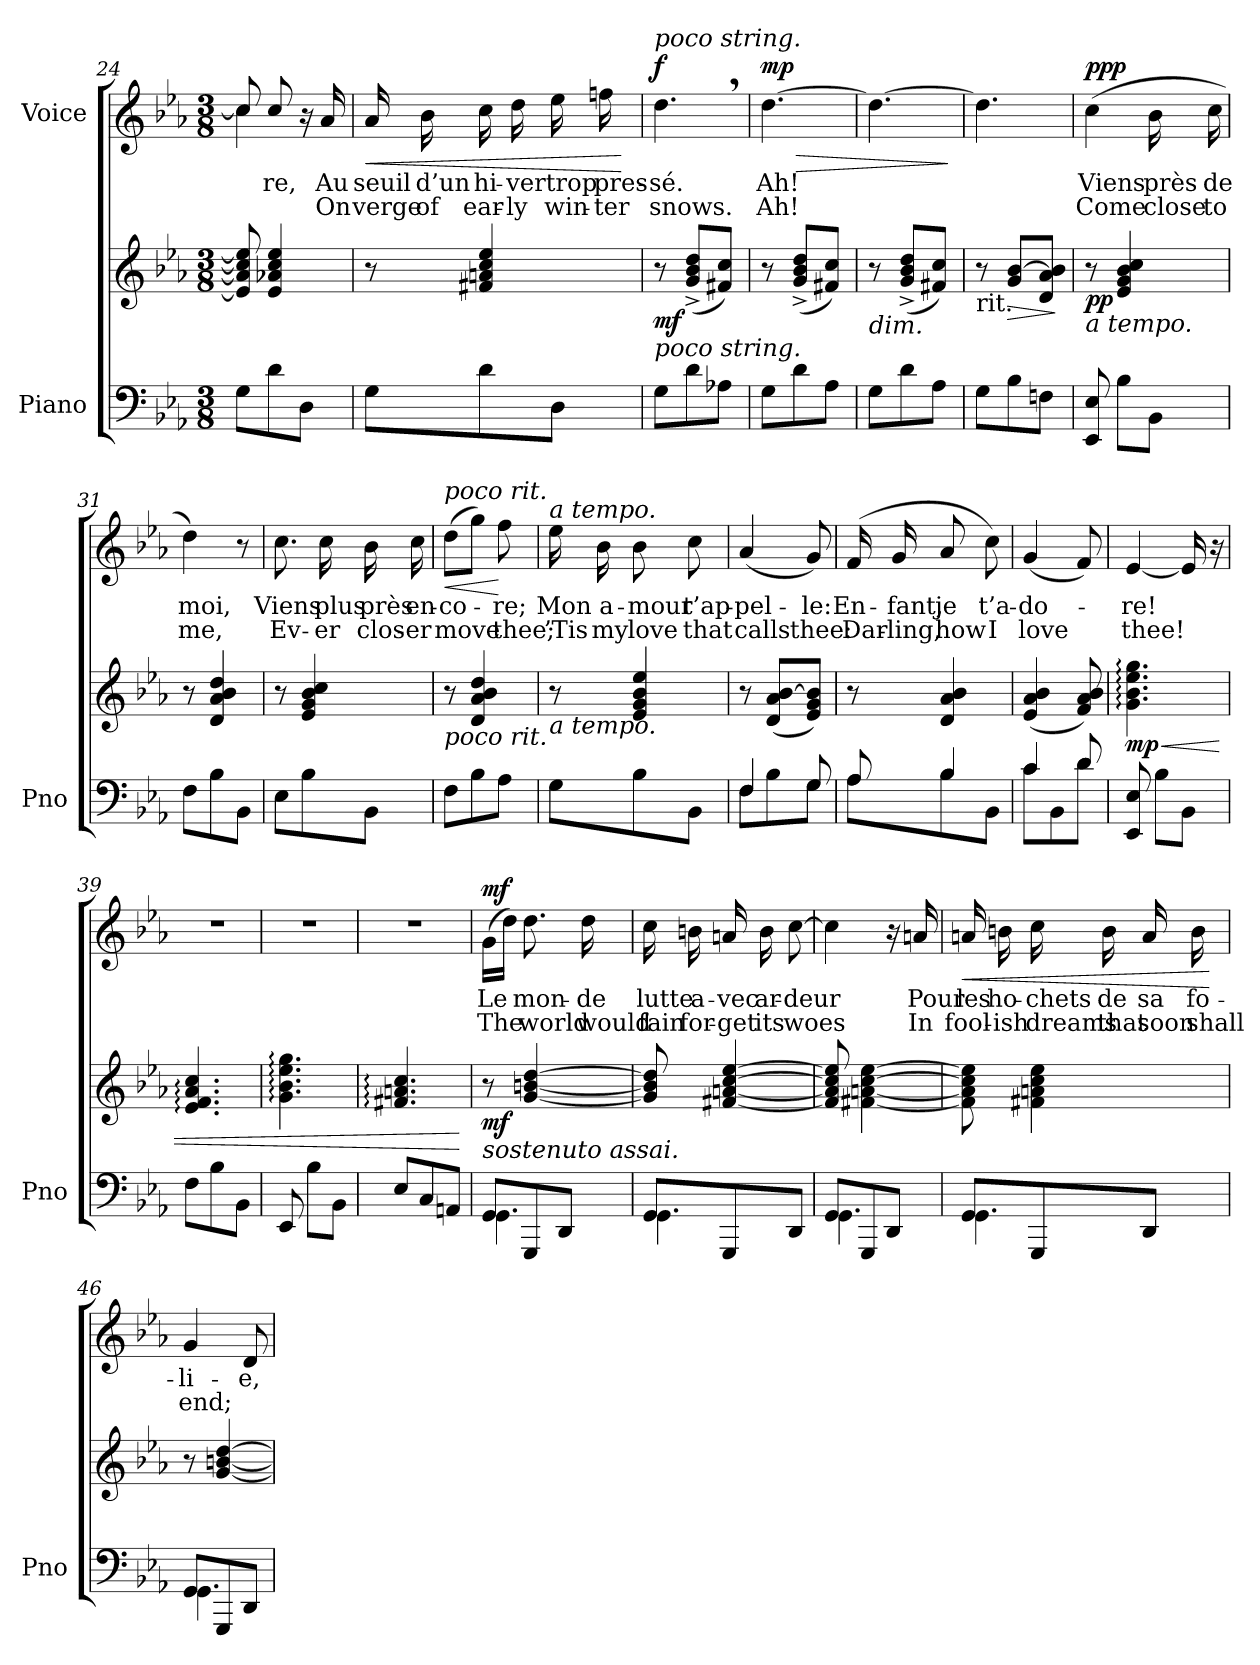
**kern	**kern	**dynam	**kern	**text	**text	**dynam
*part2	*part2	*part2	*part1	*part1	*part1	*part1
*staff3	*staff2	*staff2/3	*staff1	*staff1	*staff1	*staff1
*I"Piano	*	*	*I"Voice	*	*	*
*I'Pno	*	*	*	*	*	*
*clefF4	*clefG2	*	*clefG2	*	*	*
*k[b-e-a-]	*k[b-e-a-]	*	*k[b-e-a-]	*	*	*
*M3/8	*M3/8	*	*M3/8	*	*	*
=24	=24	=24	=24	=24	=24	=24
*	*	*	*^	*	*	*
8G\L	8e-/] 8a-/] 8cc/] 8ee-/]	.	8cc/]	4cc\	.	.	.
!	!	!	!	!	!LO:LY:b	!	!
8d\	4e-/ 4a-X/ 4cc/ 4ee-/	.	8cc/	.	-re,	.	.
8D\J	.	.	16r	8ryy	.	.	.
!	!	!	!	!	!LO:LY:b	!LO:LY:b	!
.	.	.	16a-/	.	Au	On	.
*	*	*	*v	*v	*	*	*
!!LO:LB:g=z
=25	=25	=25	=25	=25	=25	=25
!	!	!	!	!LO:LY:b	!LO:LY:b	!LO:HP:b
8G\L	8r	.	16a-/	seuil	verge	<
!	!	!	!	!LO:LY:b	!LO:LY:b	!
.	.	.	16b-\	d’un	of	.
!	!	!	!	!LO:LY:b	!LO:LY:b	!
8d\	4f#X/ 4an/ 4cc/ 4ee-/	.	16cc\	hi-	ear-	.
!	!	!	!	!LO:LY:b	!LO:LY:b	!
.	.	.	16dd\	-ver	-ly	.
!	!	!	!	!LO:LY:b	!LO:LY:b	!
8D\J	.	.	16ee-\	trop	win-	.
!	!	!	!	!LO:LY:b	!LO:LY:b	!
.	.	.	16ffn\	pres-	-ter	.
.	.	.	.	.	.	[
=26	=26	=26	=26	=26	=26	=26
*	*	*	*MM80	*	*	*
!	!	!	!LO:TX:a:i:t=poco string.	!	!	!
!	!LO:TX:b:i:t=poco string.	!	!	!	!	!
!	!	!LO:DY:b	!	!LO:LY:b	!LO:LY:b	!LO:DY:a
8G\L	8r	mf	4.dd,\	-sé.	snows.	f
8d\	(<8g/^ 8b-/^ 8dd/^L	.	.	.	.	.
8A-X\J	8f#X/ 8cc/J)	.	.	.	.	.
=27	=27	=27	=27	=27	=27	=27
!	!	!	!	!LO:LY:b	!LO:LY:b	!LO:HP:b
!	!	!	!	!	!	!LO:DY:n=1:a
8G\L	8r	.	[4.dd\	Ah!	Ah!	> mp
8d\	(<8g/^ 8b-/^ 8dd/^L	.	.	.	.	.
8A-\J	8f#X/ 8cc/J)	.	.	.	.	.
=28	=28	=28	=28	=28	=28	=28
!	!LO:TX:b:i:t=dim.	!	!	!	!	!
8G\L	8r	.	4.dd\_	.	.	.
8d\	(<8g/^ 8b-/^ 8dd/^L	.	.	.	.	.
8A-\J	8f#X/ 8cc/J)	.	.	.	.	.
.	.	.	.	.	.	]
=29	=29	=29	=29	=29	=29	=29
*	*	*	*MM76	*	*	*
!	!	!	!LO:TX:a:t=(without taking	!	!	!
!	!	!	!LO:TX:a:t=breath.)	!	!	!
!	!	!	!LO:TX:a:t=rit.	!	!	!
!	!LO:TX:b:t=rit.	!	!	!	!	!
*	*	*	*^	*	*	*
8G\L	8r	.	4.dd\]	4ryy	.	.	.
!	!	!LO:HP:b	!	!	!	!	!
8B-\	8g/ [8b-/L	>	.	.	.	.	.
*	*	*	*MM72	*	*	*	*
8Fn\J	8d/ 8a-/ 8b-/]J	.	.	8ryy	.	.	.
.	.	]	.	.	.	.	.
*	*	*	*v	*v	*	*	*
!!LO:LB:g=z
=30	=30	=30	=30	=30	=30	=30
*	*	*	*MM76	*	*	*
*	*	*	*^	*	*	*
!	!	!	!LO:TX:a:i:t=a tempo.	!	!	!	!
!	!LO:TX:b:i:t=a tempo.	!	!	!	!	!	!
!	!	!LO:DY:b	!	!	!LO:LY:b	!LO:LY:b	!LO:DY:a
*	*	*	*v	*v	*	*	*
8EE-/ 8E-/	8r	pp	(>4cc\	Viens	Come	ppp
8B-\L	4e-/ 4g/ 4b-/ 4cc/	.	.	.	.	.
!	!	!	!	!LO:LY:b	!LO:LY:b	!
8BB-\J	.	.	16b-\	près	close	.
!	!	!	!	!LO:LY:b	!LO:LY:b	!
.	.	.	16cc\	de	to	.
=31	=31	=31	=31	=31	=31	=31
!	!	!	!	!LO:LY:b	!LO:LY:b	!
8F\L	8r	.	4dd\)	moi,	me,	.
8B-\	4d/ 4a-/ 4b-/ 4dd/	.	.	.	.	.
8BB-\J	.	.	8r	.	.	.
=32	=32	=32	=32	=32	=32	=32
!	!	!	!	!LO:LY:b	!LO:LY:b	!
8E-\L	8r	.	8.cc\	Viens	Ev-	.
8B-\	4e-/ 4g/ 4b-/ 4cc/	.	.	.	.	.
!	!	!	!	!LO:LY:b	!LO:LY:b	!
.	.	.	16cc\	plus	-er	.
!	!	!	!	!LO:LY:b	!LO:LY:b	!
8BB-\J	.	.	16b-\	près	clos-	.
!	!	!	!	!LO:LY:b	!LO:LY:b	!
.	.	.	16cc\	en-	-er	.
=33	=33	=33	=33	=33	=33	=33
*	*	*	*MM72	*	*	*
!	!	!	!LO:TX:a:i:t=poco rit.	!	!	!
!	!LO:TX:b:i:t=poco rit.	!	!	!	!	!
!	!	!	!	!LO:LY:b	!LO:LY:b	!LO:HP:b
8F\L	8r	.	(>8dd\L	-co-	move	<
8B-\	4d/ 4a-/ 4b-/ 4dd/	.	8gg\J)	.	.	.
!	!	!	!	!LO:LY:b	!LO:LY:b	!
8A-\J	.	.	8ff\	-re;	thee;	[
!!LO:LB:g=z
=34	=34	=34	=34	=34	=34	=34
*	*	*	*MM76	*	*	*
!	!	!	!LO:TX:a:i:t=a tempo.	!	!	!
!	!LO:TX:b:i:t=a tempo.	!	!	!	!	!
!	!	!	!	!LO:LY:b	!LO:LY:b	!
8G\L	8r	.	16ee-\	Mon	’Tis	.
!	!	!	!	!LO:LY:b	!LO:LY:b	!
.	.	.	16b-\	a-	my	.
!	!	!	!	!LO:LY:b	!LO:LY:b	!
8B-\	4e-/ 4g/ 4b-/ 4ee-/	.	8b-\	-mour	love	.
!	!	!	!	!LO:LY:b	!LO:LY:b	!
8BB-\J	.	.	8cc\	t’ap-	that	.
=35	=35	=35	=35	=35	=35	=35
*^	*	*	*	*	*	*
!	!	!	!	!	!LO:LY:b	!LO:LY:b	!
4F/	8F\L	8r	.	(<4a-/	-pel-	calls	.
.	8B-\	(<8d/ 8a-/ [8b-/L	.	.	.	.	.
!	!	!	!	!	!LO:LY:b	!LO:LY:b	!
8G/	8G\J	8e-/ 8g/ 8b-/]J)	.	8g/)	-le:	thee:	.
=36	=36	=36	=36	=36	=36	=36	=36
!	!	!	!	!	!LO:LY:b	!LO:LY:b	!
8A-/	8A-\L	8r	.	(>16f/	En-	Dar-	.
!	!	!	!	!	!LO:LY:b	!LO:LY:b	!
.	.	.	.	16g/	-fant,	-ling,	.
!	!	!	!	!	!LO:LY:b	!LO:LY:b	!
4B-/	8B-\	4d/ 4a-/ 4b-/	.	8a-/	je	how	.
!	!	!	!	!	!LO:LY:b	!LO:LY:b	!
.	8BB-\J	.	.	8cc\)	t’a-	I	.
=37	=37	=37	=37	=37	=37	=37	=37
!	!	!	!	!	!LO:LY:b	!LO:LY:b	!
4c/	8c\L	(<4e-/ 4a-/ 4b-/	.	(<4g/	-do-	love	.
.	8BB-\	.	.	.	.	.	.
8d/	8d\J	8f/ 8a-/ 8b-/)	.	8f/)	.	.	.
=38	=38	=38	=38	=38	=38	=38	=38
!	!	!	!LO:HP:b	!	!LO:LY:b	!LO:LY:b	!
!	!	!	!LO:DY:n=1:b	!	!	!	!
*v	*v	*	*	*	*	*	*
8EE-/ 8E-/	4.g\: 4.b-\: 4.ee-\: 4.gg\:	< mp	[4e-/	-re!	thee!	.
8B-\L	.	.	.	.	.	.
8BB-\J	.	.	16e-/]	.	.	.
.	.	.	16r	.	.	.
=39	=39	=39	=39	=39	=39	=39
8F\L	4.e-/: 4.f/: 4.a-/: 4.cc/:	.	4.r	.	.	.
8B-\	.	.	.	.	.	.
8BB-\J	.	.	.	.	.	.
!!LO:PB:g=z
=40	=40	=40	=40	=40	=40	=40
8EE-/	4.g\: 4.b-\: 4.ee-\: 4.gg\:	.	4.r	.	.	.
8B-\L	.	.	.	.	.	.
8BB-\J	.	.	.	.	.	.
=41	=41	=41	=41	=41	=41	=41
8E-/L	4.f#X/: 4.an/: 4.cc/:	.	4.r	.	.	.
8C/	.	.	.	.	.	.
8AAn/J	.	.	.	.	.	.
.	.	[	.	.	.	.
=42	=42	=42	=42	=42	=42	=42
*^	*	*	*	*	*	*
!	!	!LO:TX:b:i:t=sostenuto assai.	!	!	!	!	!
!LO:N:head=solid	!LO:N:head=solid	!	!LO:DY:b	!	!LO:LY:b	!LO:LY:b	!LO:DY:a
8GG/L	4.GG\	8r	mf	(>16g\LL	Le	The	mf
.	.	.	.	16dd\JJ)	.	.	.
!	!	!	!	!	!LO:LY:b	!LO:LY:b	!
8GGG/	.	[4g/ [4bn/ [4dd/	.	8.dd\	mon-	world	.
8DD/J	.	.	.	.	.	.	.
!	!	!	!	!	!LO:LY:b	!LO:LY:b	!
.	.	.	.	16dd\	-de	would	.
=43	=43	=43	=43	=43	=43	=43	=43
!LO:N:head=solid	!LO:N:head=solid	!	!	!	!LO:LY:b	!LO:LY:b	!
8GG/L	4.GG\	8g/] 8b/] 8dd/]	.	16cc\	lutte	fain	.
!	!	!	!	!	!LO:LY:b	!LO:LY:b	!
.	.	.	.	16bn\	a-	for-	.
!	!	!	!	!	!LO:LY:b	!LO:LY:b	!
8GGG/	.	[4f#X/ [4an/ [4cc/ [4ee-/	.	16an/	-vec	-get	.
!	!	!	!	!	!LO:LY:b	!LO:LY:b	!
.	.	.	.	16b\	ar-	its	.
!	!	!	!	!	!LO:LY:b	!LO:LY:b	!
8DD/J	.	.	.	[8cc\	-deur	woes	.
=44	=44	=44	=44	=44	=44	=44	=44
!LO:N:head=solid	!LO:N:head=solid	!	!	!	!	!	!
8GG/L	4.GG\	8f#/] 8a/] 8cc/] 8ee-/]	.	4cc\]	.	.	.
8GGG/	.	[4f#X\ [4an\ [4cc\ [4ee-\	.	.	.	.	.
8DD/J	.	.	.	16r	.	.	.
!	!	!	!	!	!LO:LY:b	!LO:LY:b	!
.	.	.	.	16an/	Pour	In	.
!!LO:LB:g=z
=45	=45	=45	=45	=45	=45	=45	=45
!LO:N:head=solid	!LO:N:head=solid	!	!	!	!LO:LY:b	!LO:LY:b	!LO:HP:b
8GG/L	4.GG\	8f#\] 8a\] 8cc\] 8ee-\]	.	16an/	les	fool-	<
!	!	!	!	!	!LO:LY:b	!LO:LY:b	!
.	.	.	.	16bn\	ho-	-ish	.
!	!	!	!	!	!LO:LY:b	!LO:LY:b	!
8GGG/	.	4f#X\ 4an\ 4cc\ 4ee-\	.	16cc\	-chets	dreams	.
!	!	!	!	!	!LO:LY:b	!LO:LY:b	!
.	.	.	.	16b\	de	that	.
!	!	!	!	!	!LO:LY:b	!LO:LY:b	!
8DD/J	.	.	.	16a/	sa	soon	.
!	!	!	!	!	!LO:LY:b	!LO:LY:b	!
.	.	.	.	16b\	fo-	shall	.
*v	*v	*	*	*	*	*	*
.	.	.	.	.	.	[
=46	=46	=46	=46	=46	=46	=46
*^	*	*	*	*	*	*
!LO:N:head=solid	!LO:N:head=solid	!	!	!	!LO:LY:b	!LO:LY:b	!
8GG/L	4.GG\	8r	.	4g/	-li-	end;	.
8GGG/	.	[4g/ [4bn/ [4dd/	.	.	.	.	.
!	!	!	!	!	!LO:LY:b	!	!
8DD/J	.	.	.	8d/	-e,	.	.
*v	*v	*	*	*	*	*	*
=	=	=	=	=	=	=
*-	*-	*-	*-	*-	*-	*-
